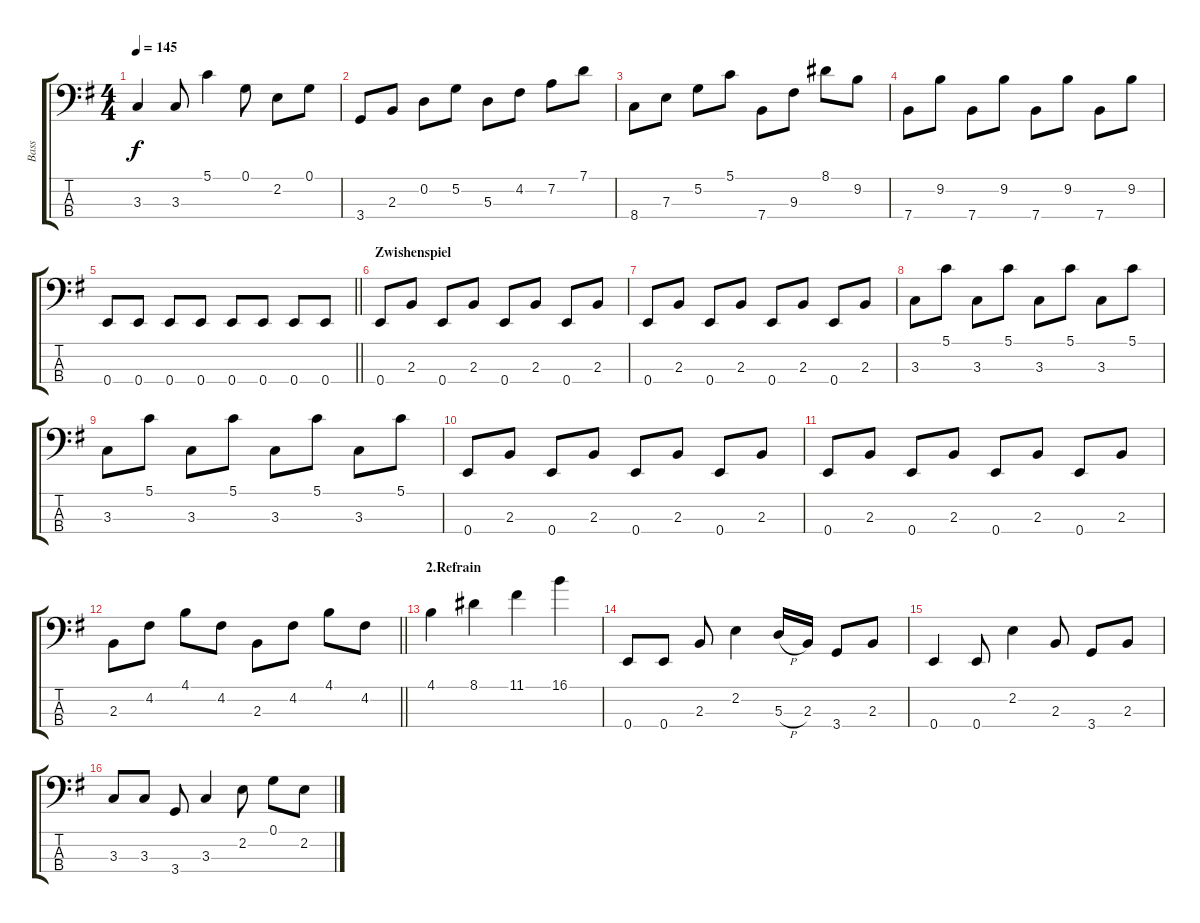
\track ("Bass" "Bass") {instrument electricbassfinger}
\staff {score tabs}
\tuning (G2 D2 A1 E1) {hide}
\ts (4 4)
\tempo 145
\clef f4
\ks eminor
3.3.4{dy f} 3.3.8 5.1.4 0.1.8 2.2.8 0.1.8 |
3.4.8 2.3.8 0.2.8 5.2.8 5.3.8 4.2.8 7.2.8 7.1.8 |
8.4.8 7.3.8 5.2.8 5.1.8 7.4.8 9.3.8 8.1.8 9.2.8 |
7.4.8 9.2.8 7.4.8 9.2.8 7.4.8 9.2.8 7.4.8 9.2.8 |
\barLineRight lightlight
0.4.8 0.4.8 0.4.8 0.4.8 0.4.8 0.4.8 0.4.8 0.4.8 |
\section ("" "Zwishenspiel")
0.4.8 2.3.8 0.4.8 2.3.8 0.4.8 2.3.8 0.4.8 2.3.8 |
0.4.8 2.3.8 0.4.8 2.3.8 0.4.8 2.3.8 0.4.8 2.3.8 |
3.3.8 5.1.8 3.3.8 5.1.8 3.3.8 5.1.8 3.3.8 5.1.8 |
3.3.8 5.1.8 3.3.8 5.1.8 3.3.8 5.1.8 3.3.8 5.1.8 |
0.4.8 2.3.8 0.4.8 2.3.8 0.4.8 2.3.8 0.4.8 2.3.8 |
0.4.8 2.3.8 0.4.8 2.3.8 0.4.8 2.3.8 0.4.8 2.3.8 |
\barLineRight lightlight
2.3.8 4.2.8 4.1.8 4.2.8 2.3.8 4.2.8 4.1.8 4.2.8 |
\section ("" "2.Refrain")
4.1.4 8.1.4 11.1.4 16.1.4 |
0.4.8 0.4.8 2.3.8 2.2.4 5.3{h}.16 2.3.16 3.4.8 2.3.8 |
0.4.4 0.4.8 2.2.4 2.3.8 3.4.8 2.3.8 |
3.3.8 3.3.8 3.4.8 3.3.4 2.2.8 0.1.8 2.2.8
